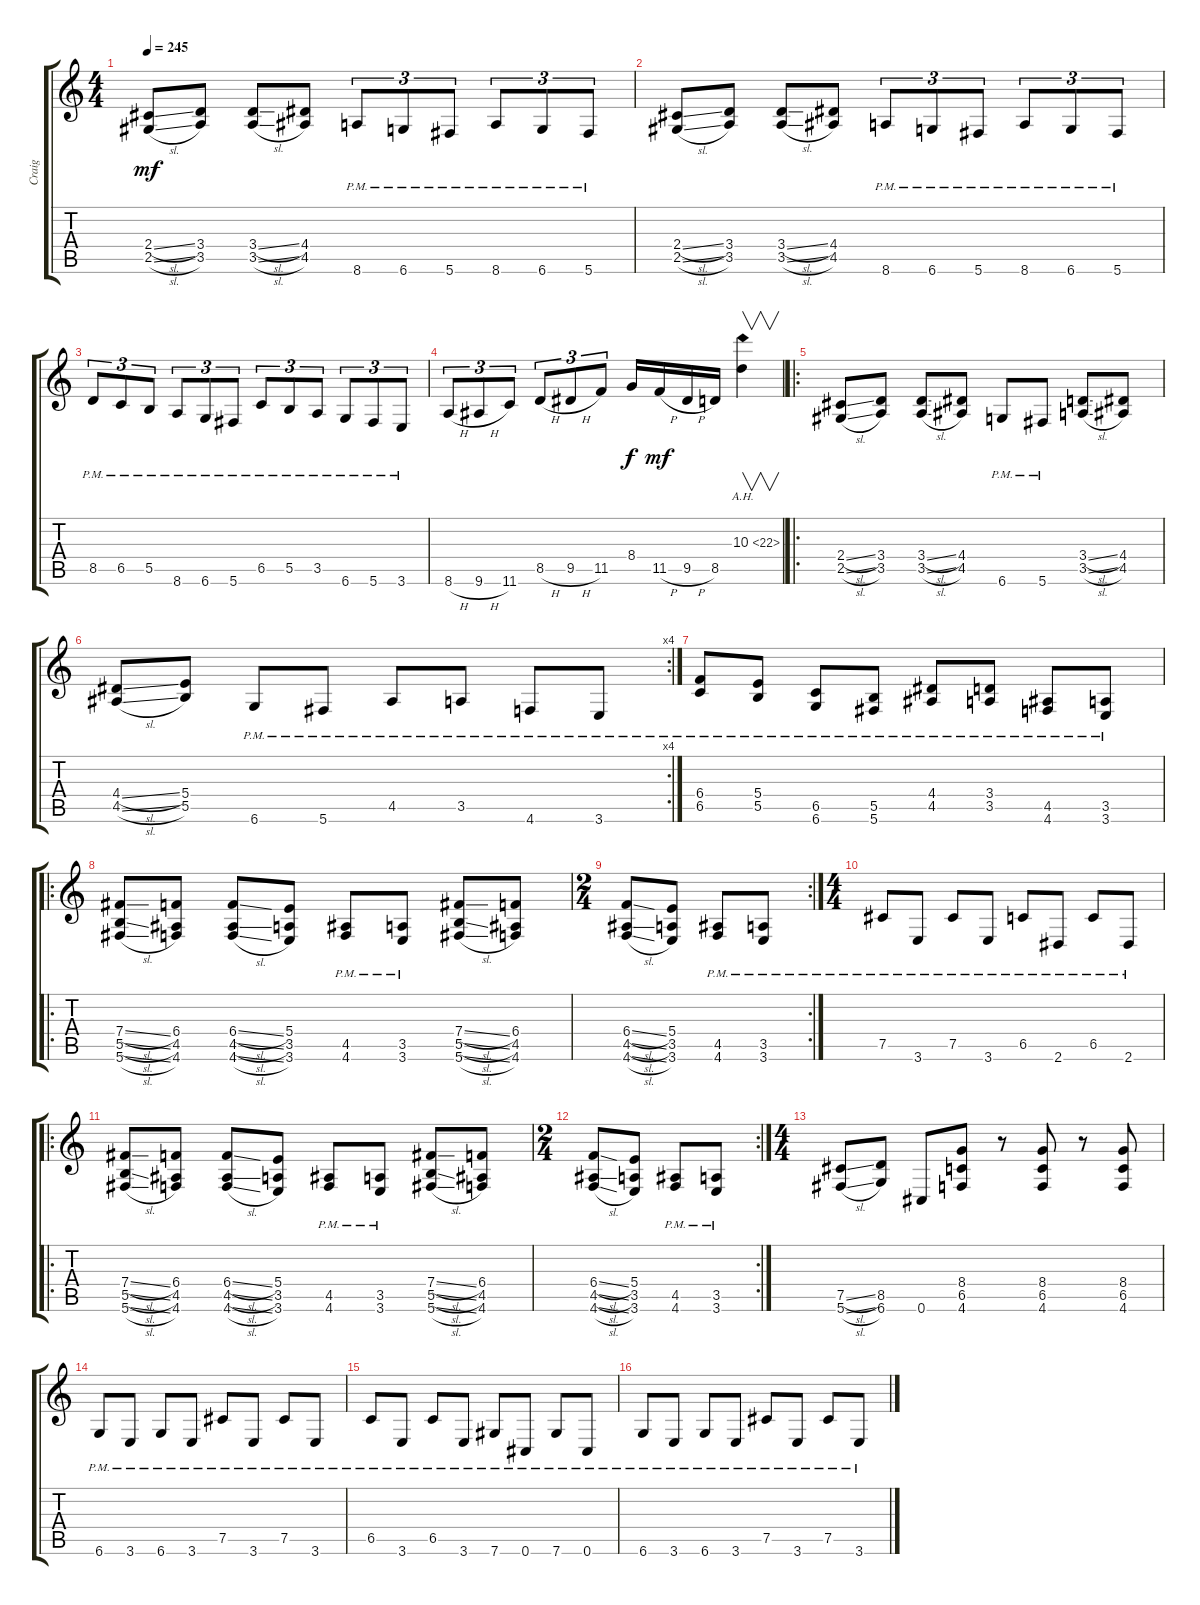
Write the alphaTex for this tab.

\track ("Craig" "Craig") {instrument distortionguitar}
\staff {score tabs}
\tuning (Db4 Ab3 E3 B2 Gb2 Db2) {hide}
\ts (4 4)
\tempo 245
\clef g2
\ks c
(2.4{sl} 2.5{sl}).8{dy mf} (3.4 3.5).8 (3.4{sl} 3.5{sl}).8 (4.4 4.5).8 8.6{pm}.8{tu (3 2)} 6.6{pm}.8{tu (3 2)} 5.6{pm}.8{tu (3 2)} 8.6{pm}.8{tu (3 2)} 6.6{pm}.8{tu (3 2)} 5.6{pm}.8{tu (3 2)} |
(2.4{sl} 2.5{sl}).8 (3.4 3.5).8 (3.4{sl} 3.5{sl}).8 (4.4 4.5).8 8.6{pm}.8{tu (3 2)} 6.6{pm}.8{tu (3 2)} 5.6{pm}.8{tu (3 2)} 8.6{pm}.8{tu (3 2)} 6.6{pm}.8{tu (3 2)} 5.6{pm}.8{tu (3 2)} |
8.5{pm}.8{tu (3 2)} 6.5{pm}.8{tu (3 2)} 5.5{pm}.8{tu (3 2)} 8.6{pm}.8{tu (3 2)} 6.6{pm}.8{tu (3 2)} 5.6{pm}.8{tu (3 2)} 6.5{pm}.8{tu (3 2)} 5.5{pm}.8{tu (3 2)} 3.5{pm}.8{tu (3 2)} 6.6{pm}.8{tu (3 2)} 5.6{pm}.8{tu (3 2)} 3.6{pm}.8{tu (3 2)} |
8.6{h}.8{tu (3 2)} 9.6{h}.8{tu (3 2)} 11.6.8{tu (3 2)} 8.5{h}.8{tu (3 2)} 9.5{h}.8{tu (3 2)} 11.5.8{tu (3 2)} 8.4.16{dy f} 11.5{h}.16{dy mf} 9.5{h}.16 8.5.16 10.3{ah 12}.4{v} |
\ro
(2.4{sl} 2.5{sl}).8 (3.4 3.5).8 (3.4{sl} 3.5{sl}).8 (4.4 4.5).8 6.6{pm}.8 5.6{pm}.8 (3.4{sl} 3.5{sl}).8 (4.4 4.5).8 |
\rc 4
(4.4{sl} 4.5{sl}).8 (5.4 5.5).8 6.6{pm}.8 5.6{pm}.8 4.5{pm}.8 3.5{pm}.8 4.6{pm}.8 3.6{pm}.8 |
(6.4{pm} 6.5{pm}).8 (5.4{pm} 5.5{pm}).8 (6.5{pm} 6.6{pm}).8 (5.5{pm} 5.6{pm}).8 (4.4{pm} 4.5{pm}).8 (3.4{pm} 3.5{pm}).8 (4.5{pm} 4.6{pm}).8 (3.5{pm} 3.6{pm}).8 |
\ro
(7.4{sl} 5.5{sl} 5.6{sl}).8 (6.4 4.5 4.6).8 (6.4{sl} 4.5{sl} 4.6{sl}).8 (5.4 3.5 3.6).8 (4.5{pm} 4.6{pm}).8 (3.5{pm} 3.6{pm}).8 (7.4{sl} 5.5{sl} 5.6{sl}).8 (6.4 4.5 4.6).8 |
\rc 2
\ts (2 4)
(6.4{sl} 4.5{sl} 4.6{sl}).8 (5.4 3.5 3.6).8 (4.5{pm} 4.6{pm}).8 (3.5{pm} 3.6{pm}).8 |
\ts (4 4)
7.5{pm}.8 3.6{pm}.8 7.5{pm}.8 3.6{pm}.8 6.5{pm}.8 2.6{pm}.8 6.5{pm}.8 2.6{pm}.8 |
\ro
(7.4{sl} 5.5{sl} 5.6{sl}).8 (6.4 4.5 4.6).8 (6.4{sl} 4.5{sl} 4.6{sl}).8 (5.4 3.5 3.6).8 (4.5{pm} 4.6{pm}).8 (3.5{pm} 3.6{pm}).8 (7.4{sl} 5.5{sl} 5.6{sl}).8 (6.4 4.5 4.6).8 |
\rc 2
\ts (2 4)
(6.4{sl} 4.5{sl} 4.6{sl}).8 (5.4 3.5 3.6).8 (4.5{pm} 4.6{pm}).8 (3.5{pm} 3.6{pm}).8 |
\ts (4 4)
(7.5{sl} 5.6{sl}).8 (8.5 6.6).8 0.6.8 (8.4 6.5 4.6).8 r.8 (8.4 6.5 4.6).8 r.8 (8.4 6.5 4.6).8 |
6.6{pm}.8 3.6{pm}.8 6.6{pm}.8 3.6{pm}.8 7.5{pm}.8 3.6{pm}.8 7.5{pm}.8 3.6{pm}.8 |
6.5{pm}.8 3.6{pm}.8 6.5{pm}.8 3.6{pm}.8 7.6{pm}.8 0.6{pm}.8 7.6{pm}.8 0.6{pm}.8 |
6.6{pm}.8 3.6{pm}.8 6.6{pm}.8 3.6{pm}.8 7.5{pm}.8 3.6{pm}.8 7.5{pm}.8 3.6{pm}.8
